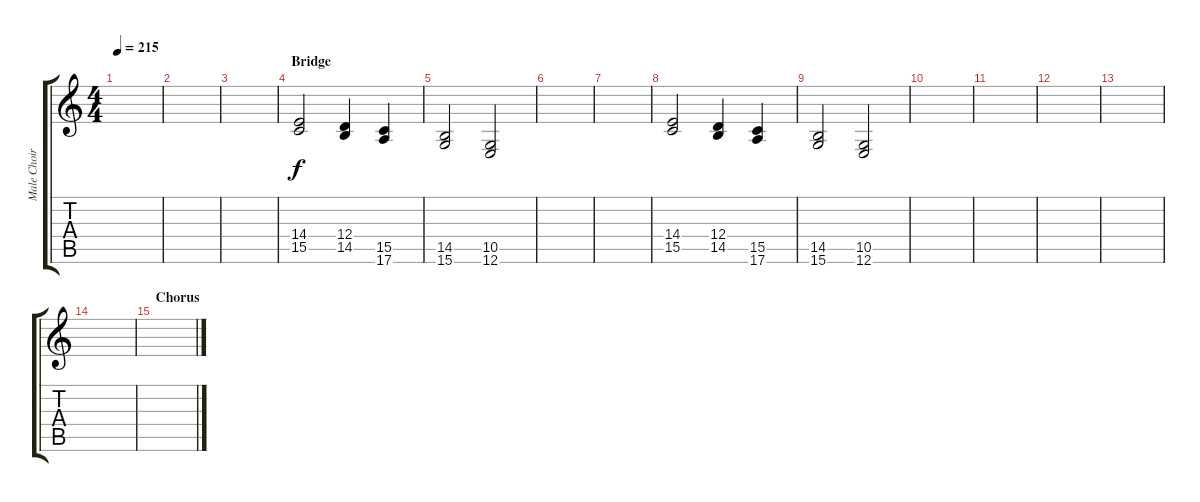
\track ("Male Choir" "Male Choir") {instrument choiraahs}
\staff {score tabs}
\tuning (E4 B3 G3 D3 A2 E2) {hide}
\ts (4 4)
\tempo 215
\clef g2
\ks c
|
|
|
\section ("" "Bridge")
(14.4 15.5).2 (12.4 14.5).4 (15.5 17.6).4 |
(14.5 15.6).2 (10.5 12.6).2 |
|
|
(14.4 15.5).2 (12.4 14.5).4 (15.5 17.6).4 |
(14.5 15.6).2 (10.5 12.6).2 |
|
|
|
|
|
\section ("" "Chorus")
